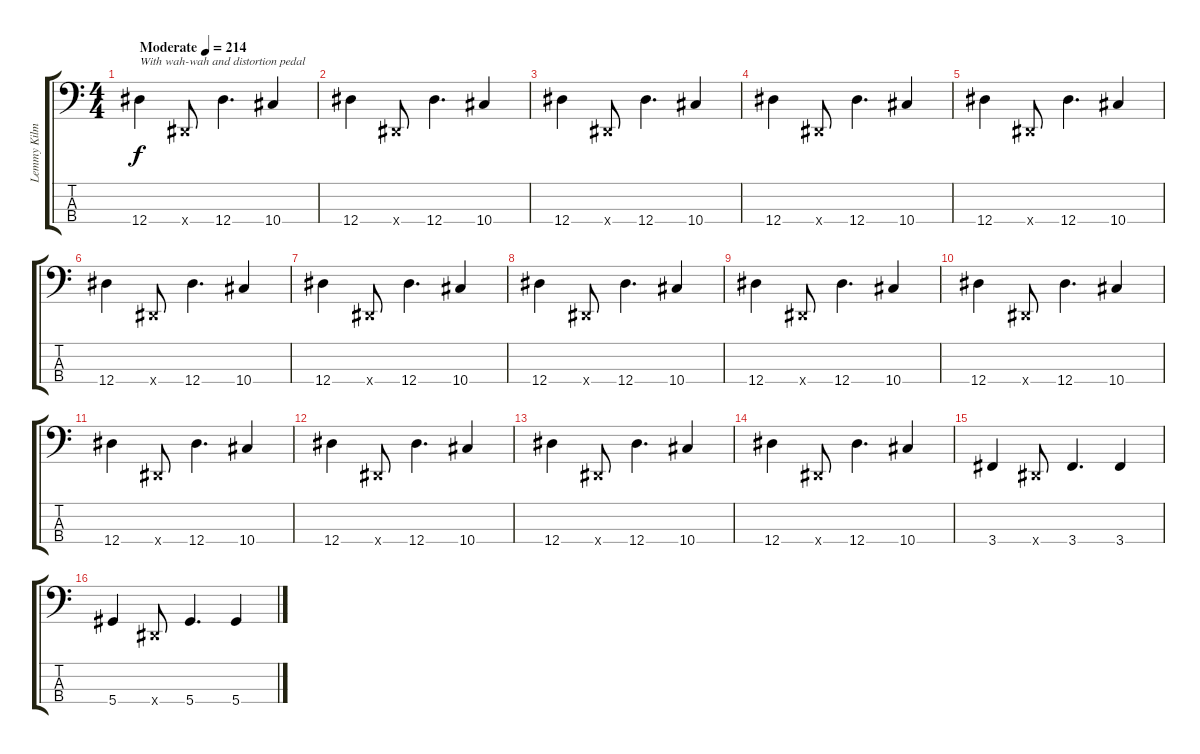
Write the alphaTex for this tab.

\track ("Lemmy Kilmister" "Lemmy Kilm") {instrument electricbassfinger}
\staff {score tabs}
\tuning (Gb2 Db2 Ab1 Eb1) {hide}
\ts (4 4)
\tempo (214 "Moderate")
\clef f4
\ks c
12.4.4{txt "With wah-wah and distortion pedal" dy f instrument electricbassfinger} 0.4{x}.8 12.4.4{d} 10.4.4 |
12.4.4 0.4{x}.8 12.4.4{d} 10.4.4 |
12.4.4 0.4{x}.8 12.4.4{d} 10.4.4 |
12.4.4 0.4{x}.8 12.4.4{d} 10.4.4 |
12.4.4 0.4{x}.8 12.4.4{d} 10.4.4 |
12.4.4 0.4{x}.8 12.4.4{d} 10.4.4 |
12.4.4 0.4{x}.8 12.4.4{d} 10.4.4 |
12.4.4 0.4{x}.8 12.4.4{d} 10.4.4 |
12.4.4 0.4{x}.8 12.4.4{d} 10.4.4 |
12.4.4 0.4{x}.8 12.4.4{d} 10.4.4 |
12.4.4 0.4{x}.8 12.4.4{d} 10.4.4 |
12.4.4 0.4{x}.8 12.4.4{d} 10.4.4 |
12.4.4 0.4{x}.8 12.4.4{d} 10.4.4 |
12.4.4 0.4{x}.8 12.4.4{d} 10.4.4 |
3.4.4 0.4{x}.8 3.4.4{d} 3.4.4 |
5.4.4 0.4{x}.8 5.4.4{d} 5.4.4
